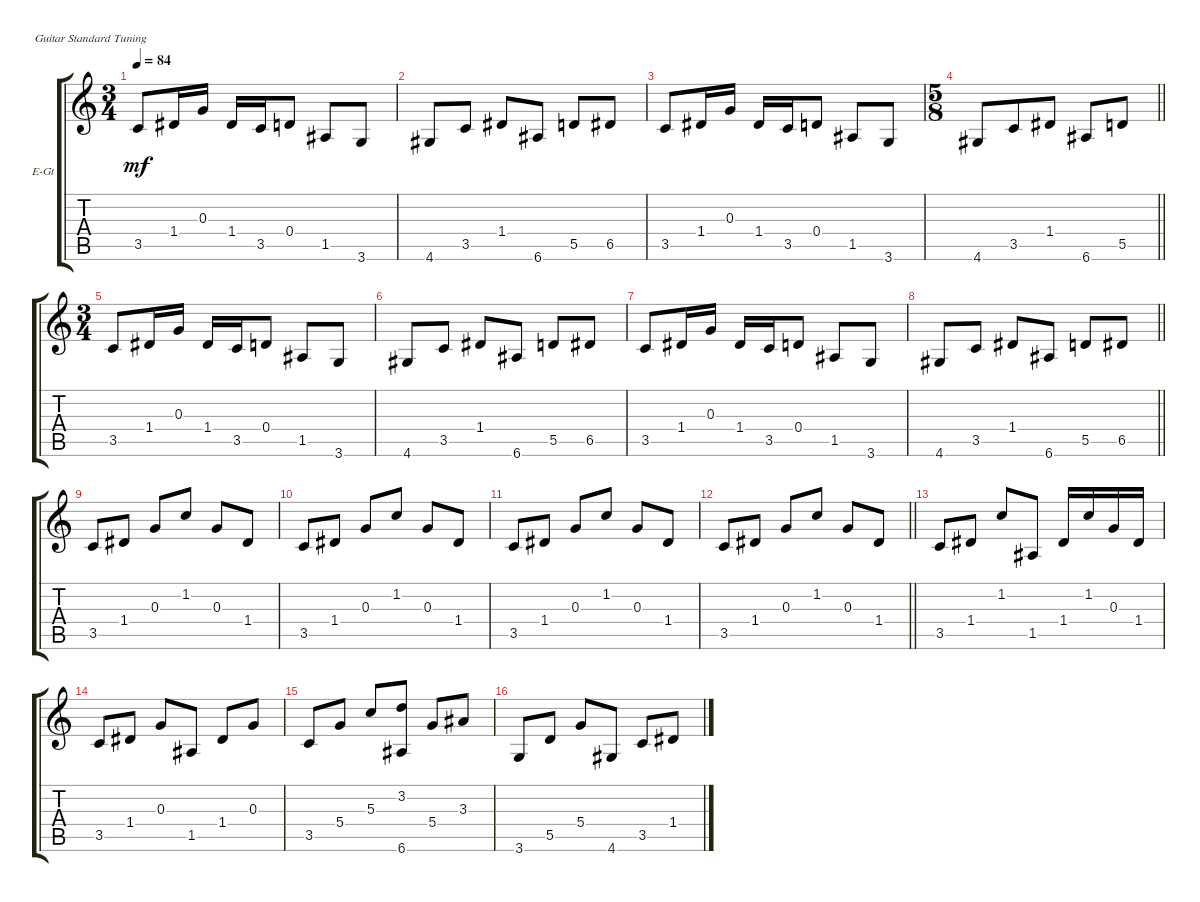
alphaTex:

\defaultSystemsLayout 4
\bracketExtendMode groupsimilarinstruments
\firstSystemTrackNameOrientation horizontal
\otherSystemsTrackNameOrientation horizontal
\track ("Electric Guitar" "E-Gt") {instrument electricguitarclean}
\staff {score tabs}
\tuning (E4 B3 G3 D3 A2 E2)
\ts (3 4)
\tempo 84
\clef g2
\ks c
3.5.8{dy mf instrument electricguitarclean} 1.4.16 0.3.16 1.4.16 3.5.16 0.4.8 1.5.8 3.6.8 |
4.6.8 3.5.8 1.4.8 6.6.8 5.5.8 6.5.8 |
3.5.8 1.4.16 0.3.16 1.4.16 3.5.16 0.4.8 1.5.8 3.6.8 |
\ts (5 8)
\barLineRight lightlight
4.6.8 3.5.8 1.4.8 6.6.8 5.5.8 |
\ts (3 4)
3.5.8 1.4.16 0.3.16 1.4.16 3.5.16 0.4.8 1.5.8 3.6.8 |
4.6.8 3.5.8 1.4.8 6.6.8 5.5.8 6.5.8 |
3.5.8 1.4.16 0.3.16 1.4.16 3.5.16 0.4.8 1.5.8 3.6.8 |
\barLineRight lightlight
4.6.8 3.5.8 1.4.8 6.6.8 5.5.8 6.5.8 |
3.5.8 1.4.8 0.3.8 1.2.8 0.3.8 1.4.8 |
3.5.8 1.4.8 0.3.8 1.2.8 0.3.8 1.4.8 |
3.5.8 1.4.8 0.3.8 1.2.8 0.3.8 1.4.8 |
\barLineRight lightlight
3.5.8 1.4.8 0.3.8 1.2.8 0.3.8 1.4.8 |
3.5.8 1.4.8 1.2.8 1.5.8 1.4.16 1.2.16 0.3.16 1.4.16 |
3.5.8 1.4.8 0.3.8 1.5.8 1.4.8 0.3.8 |
3.5.8 5.4.8 5.3.8 (3.2 6.6).8 5.4.8 3.3.8 |
3.6.8 5.5.8 5.4.8 4.6.8 3.5.8 1.4.8
